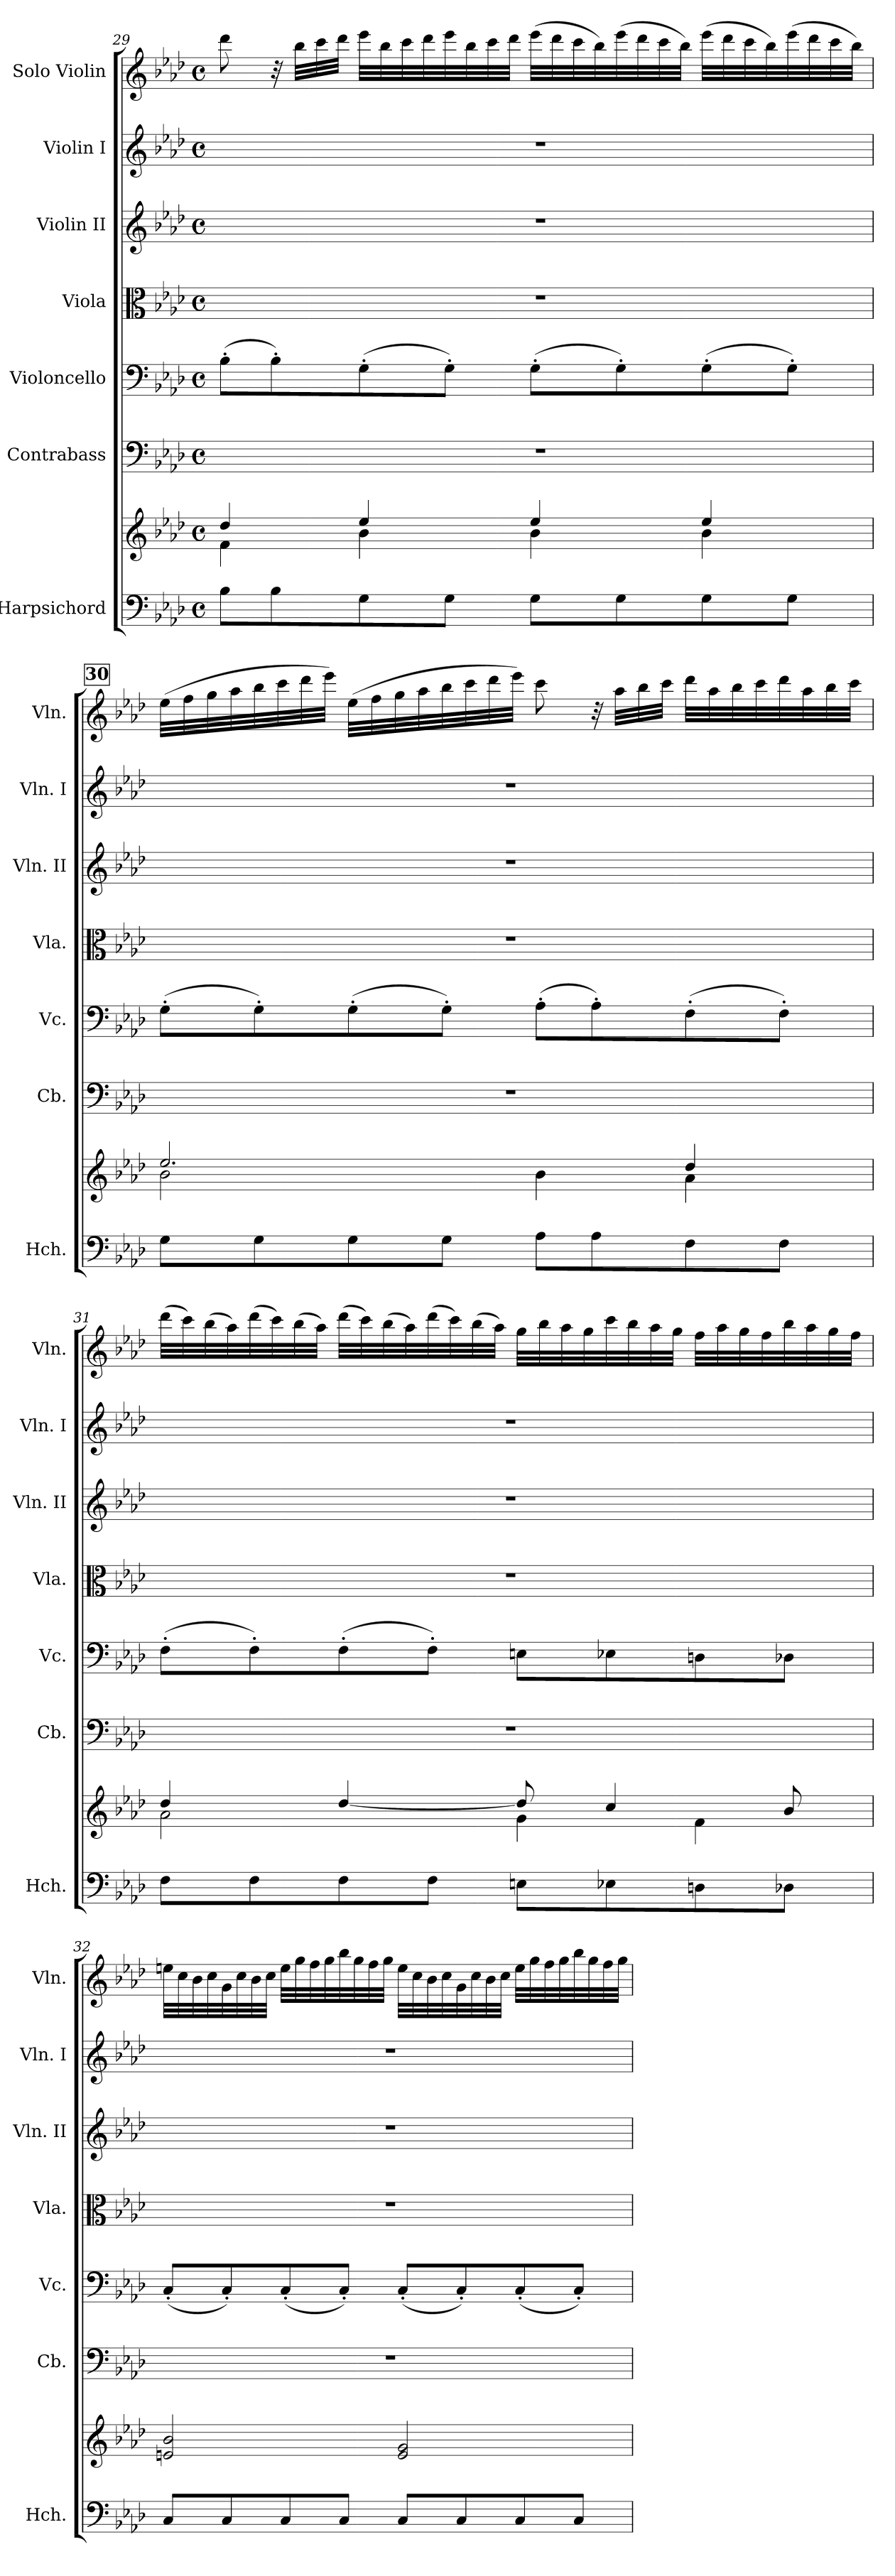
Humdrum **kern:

**kern	**kern	**kern	**kern	**kern	**kern	**kern	**kern
*part7	*part7	*part6	*part5	*part4	*part3	*part2	*part1
*staff8	*staff7	*staff6	*staff5	*staff4	*staff3	*staff2	*staff1
*I"Harpsichord	*	*I"Contrabass	*I"Violoncello	*I"Viola	*I"Violin II	*I"Violin I	*I"Solo Violin
*I'Hch.	*	*I'Cb.	*I'Vc.	*I'Vla.	*I'Vln. II	*I'Vln. I	*I'Vln.
!!LO:PB:g=z
*clefF4	*clefG2	*clefF4	*clefF4	*clefC3	*clefG2	*clefG2	*clefG2
*	*	*ITrd7c12	*	*	*	*	*
*k[b-e-a-d-]	*k[b-e-a-d-]	*k[b-e-a-d-]	*k[b-e-a-d-]	*k[b-e-a-d-]	*k[b-e-a-d-]	*k[b-e-a-d-]	*k[b-e-a-d-]
*M4/4	*M4/4	*M4/4	*M4/4	*M4/4	*M4/4	*M4/4	*M4/4
*met(c)	*met(c)	*met(c)	*met(c)	*met(c)	*met(c)	*met(c)	*met(c)
=29	=29	=29	=29	=29	=29	=29	=29
*	*^	*	*	*	*	*	*
8B-\L	4f\	4dd-/	1r	(>8B-'\L	1r	1r	1r	8ddd-\
8B-\	.	.	.	8B-'\)	.	.	.	32r
.	.	.	.	.	.	.	.	32bb-\LLL
.	.	.	.	.	.	.	.	32ccc\
.	.	.	.	.	.	.	.	32ddd-\JJJ
8G\	4b-\	4ee-/	.	(>8G'\	.	.	.	32eee-\LLL
.	.	.	.	.	.	.	.	32bb-\
.	.	.	.	.	.	.	.	32ccc\
.	.	.	.	.	.	.	.	32ddd-\
8G\J	.	.	.	8G'\J)	.	.	.	32eee-\
.	.	.	.	.	.	.	.	32bb-\
.	.	.	.	.	.	.	.	32ccc\
.	.	.	.	.	.	.	.	32ddd-\JJJ
8G\L	4b-\	4ee-/	.	(>8G'\L	.	.	.	(>32eee-\LLL
.	.	.	.	.	.	.	.	32ddd-\
.	.	.	.	.	.	.	.	32ccc\
.	.	.	.	.	.	.	.	32bb-\)
8G\	.	.	.	8G'\)	.	.	.	(>32eee-\
.	.	.	.	.	.	.	.	32ddd-\
.	.	.	.	.	.	.	.	32ccc\
.	.	.	.	.	.	.	.	32bb-\JJJ)
8G\	4b-\	4ee-/	.	(>8G'\	.	.	.	(>32eee-\LLL
.	.	.	.	.	.	.	.	32ddd-\
.	.	.	.	.	.	.	.	32ccc\
.	.	.	.	.	.	.	.	32bb-\)
8G\J	.	.	.	8G'\J)	.	.	.	(>32eee-\
.	.	.	.	.	.	.	.	32ddd-\
.	.	.	.	.	.	.	.	32ccc\
.	.	.	.	.	.	.	.	32bb-\JJJ)
!!LO:PB:g=z
!!LO:REH:place=s1:a:B:fs=14:t=30
=30	=30	=30	=30	=30	=30	=30	=30	=30
8G\L	2b-\	2.ee-/	1r	(>8G'\L	1r	1r	1r	(>32ee-\LLL
.	.	.	.	.	.	.	.	32ff\
.	.	.	.	.	.	.	.	32gg\
.	.	.	.	.	.	.	.	32aa-\
8G\	.	.	.	8G'\)	.	.	.	32bb-\
.	.	.	.	.	.	.	.	32ccc\
.	.	.	.	.	.	.	.	32ddd-\
.	.	.	.	.	.	.	.	32eee-\JJJ)
8G\	.	.	.	(>8G'\	.	.	.	(>32ee-\LLL
.	.	.	.	.	.	.	.	32ff\
.	.	.	.	.	.	.	.	32gg\
.	.	.	.	.	.	.	.	32aa-\
8G\J	.	.	.	8G'\J)	.	.	.	32bb-\
.	.	.	.	.	.	.	.	32ccc\
.	.	.	.	.	.	.	.	32ddd-\
.	.	.	.	.	.	.	.	32eee-\JJJ)
8A-\L	4b-\	.	.	(>8A-'\L	.	.	.	8ccc\
8A-\	.	.	.	8A-'\)	.	.	.	32r
.	.	.	.	.	.	.	.	32aa-\LLL
.	.	.	.	.	.	.	.	32bb-\
.	.	.	.	.	.	.	.	32ccc\JJJ
8F\	4a-\	4dd-/	.	(>8F'\	.	.	.	32ddd-\LLL
.	.	.	.	.	.	.	.	32aa-\
.	.	.	.	.	.	.	.	32bb-\
.	.	.	.	.	.	.	.	32ccc\
8F\J	.	.	.	8F'\J)	.	.	.	32ddd-\
.	.	.	.	.	.	.	.	32aa-\
.	.	.	.	.	.	.	.	32bb-\
.	.	.	.	.	.	.	.	32ccc\JJJ
!!LO:PB:g=z
=31	=31	=31	=31	=31	=31	=31	=31	=31
8F\L	2a-\	4dd-/	1r	(>8F'\L	1r	1r	1r	(>32ddd-\LLL
.	.	.	.	.	.	.	.	32ccc\)
.	.	.	.	.	.	.	.	(>32bb-\
.	.	.	.	.	.	.	.	32aa-\)
8F\	.	.	.	8F'\)	.	.	.	(>32ddd-\
.	.	.	.	.	.	.	.	32ccc\)
.	.	.	.	.	.	.	.	(>32bb-\
.	.	.	.	.	.	.	.	32aa-\JJJ)
8F\	.	[4dd-/	.	(>8F'\	.	.	.	(>32ddd-\LLL
.	.	.	.	.	.	.	.	32ccc\)
.	.	.	.	.	.	.	.	(>32bb-\
.	.	.	.	.	.	.	.	32aa-\)
8F\J	.	.	.	8F'\J)	.	.	.	(>32ddd-\
.	.	.	.	.	.	.	.	32ccc\)
.	.	.	.	.	.	.	.	(>32bb-\
.	.	.	.	.	.	.	.	32aa-\JJJ)
8En\L	4g\	8dd-/]	.	8En\L	.	.	.	32gg\LLL
.	.	.	.	.	.	.	.	32bb-\
.	.	.	.	.	.	.	.	32aa-\
.	.	.	.	.	.	.	.	32gg\
8E-X\	.	4cc/	.	8E-X\	.	.	.	32ccc\
.	.	.	.	.	.	.	.	32bb-\
.	.	.	.	.	.	.	.	32aa-\
.	.	.	.	.	.	.	.	32gg\JJJ
8Dn\	4f\	.	.	8Dn\	.	.	.	32ff\LLL
.	.	.	.	.	.	.	.	32aa-\
.	.	.	.	.	.	.	.	32gg\
.	.	.	.	.	.	.	.	32ff\
8D-X\J	.	8b-/	.	8D-X\J	.	.	.	32bb-\
.	.	.	.	.	.	.	.	32aa-\
.	.	.	.	.	.	.	.	32gg\
.	.	.	.	.	.	.	.	32ff\JJJ
*	*v	*v	*	*	*	*	*	*
!!LO:PB:g=z
=32	=32	=32	=32	=32	=32	=32	=32
8C/L	2en/ 2b-/	1r	(<8C'/L	1r	1r	1r	32een\LLL
.	.	.	.	.	.	.	32cc\
.	.	.	.	.	.	.	32b-\
.	.	.	.	.	.	.	32cc\
8C/	.	.	8C'/)	.	.	.	32g\
.	.	.	.	.	.	.	32cc\
.	.	.	.	.	.	.	32b-\
.	.	.	.	.	.	.	32cc\JJJ
8C/	.	.	(<8C'/	.	.	.	32ee\LLL
.	.	.	.	.	.	.	32gg\
.	.	.	.	.	.	.	32ff\
.	.	.	.	.	.	.	32gg\
8C/J	.	.	8C'/J)	.	.	.	32bb-\
.	.	.	.	.	.	.	32gg\
.	.	.	.	.	.	.	32ff\
.	.	.	.	.	.	.	32gg\JJJ
8C/L	2e/ 2g/	.	(<8C'/L	.	.	.	32ee\LLL
.	.	.	.	.	.	.	32cc\
.	.	.	.	.	.	.	32b-\
.	.	.	.	.	.	.	32cc\
8C/	.	.	8C'/)	.	.	.	32g\
.	.	.	.	.	.	.	32cc\
.	.	.	.	.	.	.	32b-\
.	.	.	.	.	.	.	32cc\JJJ
8C/	.	.	(<8C'/	.	.	.	32ee\LLL
.	.	.	.	.	.	.	32gg\
.	.	.	.	.	.	.	32ff\
.	.	.	.	.	.	.	32gg\
8C/J	.	.	8C'/J)	.	.	.	32bb-\
.	.	.	.	.	.	.	32gg\
.	.	.	.	.	.	.	32ff\
.	.	.	.	.	.	.	32gg\JJJ
=	=	=	=	=	=	=	=
*-	*-	*-	*-	*-	*-	*-	*-
